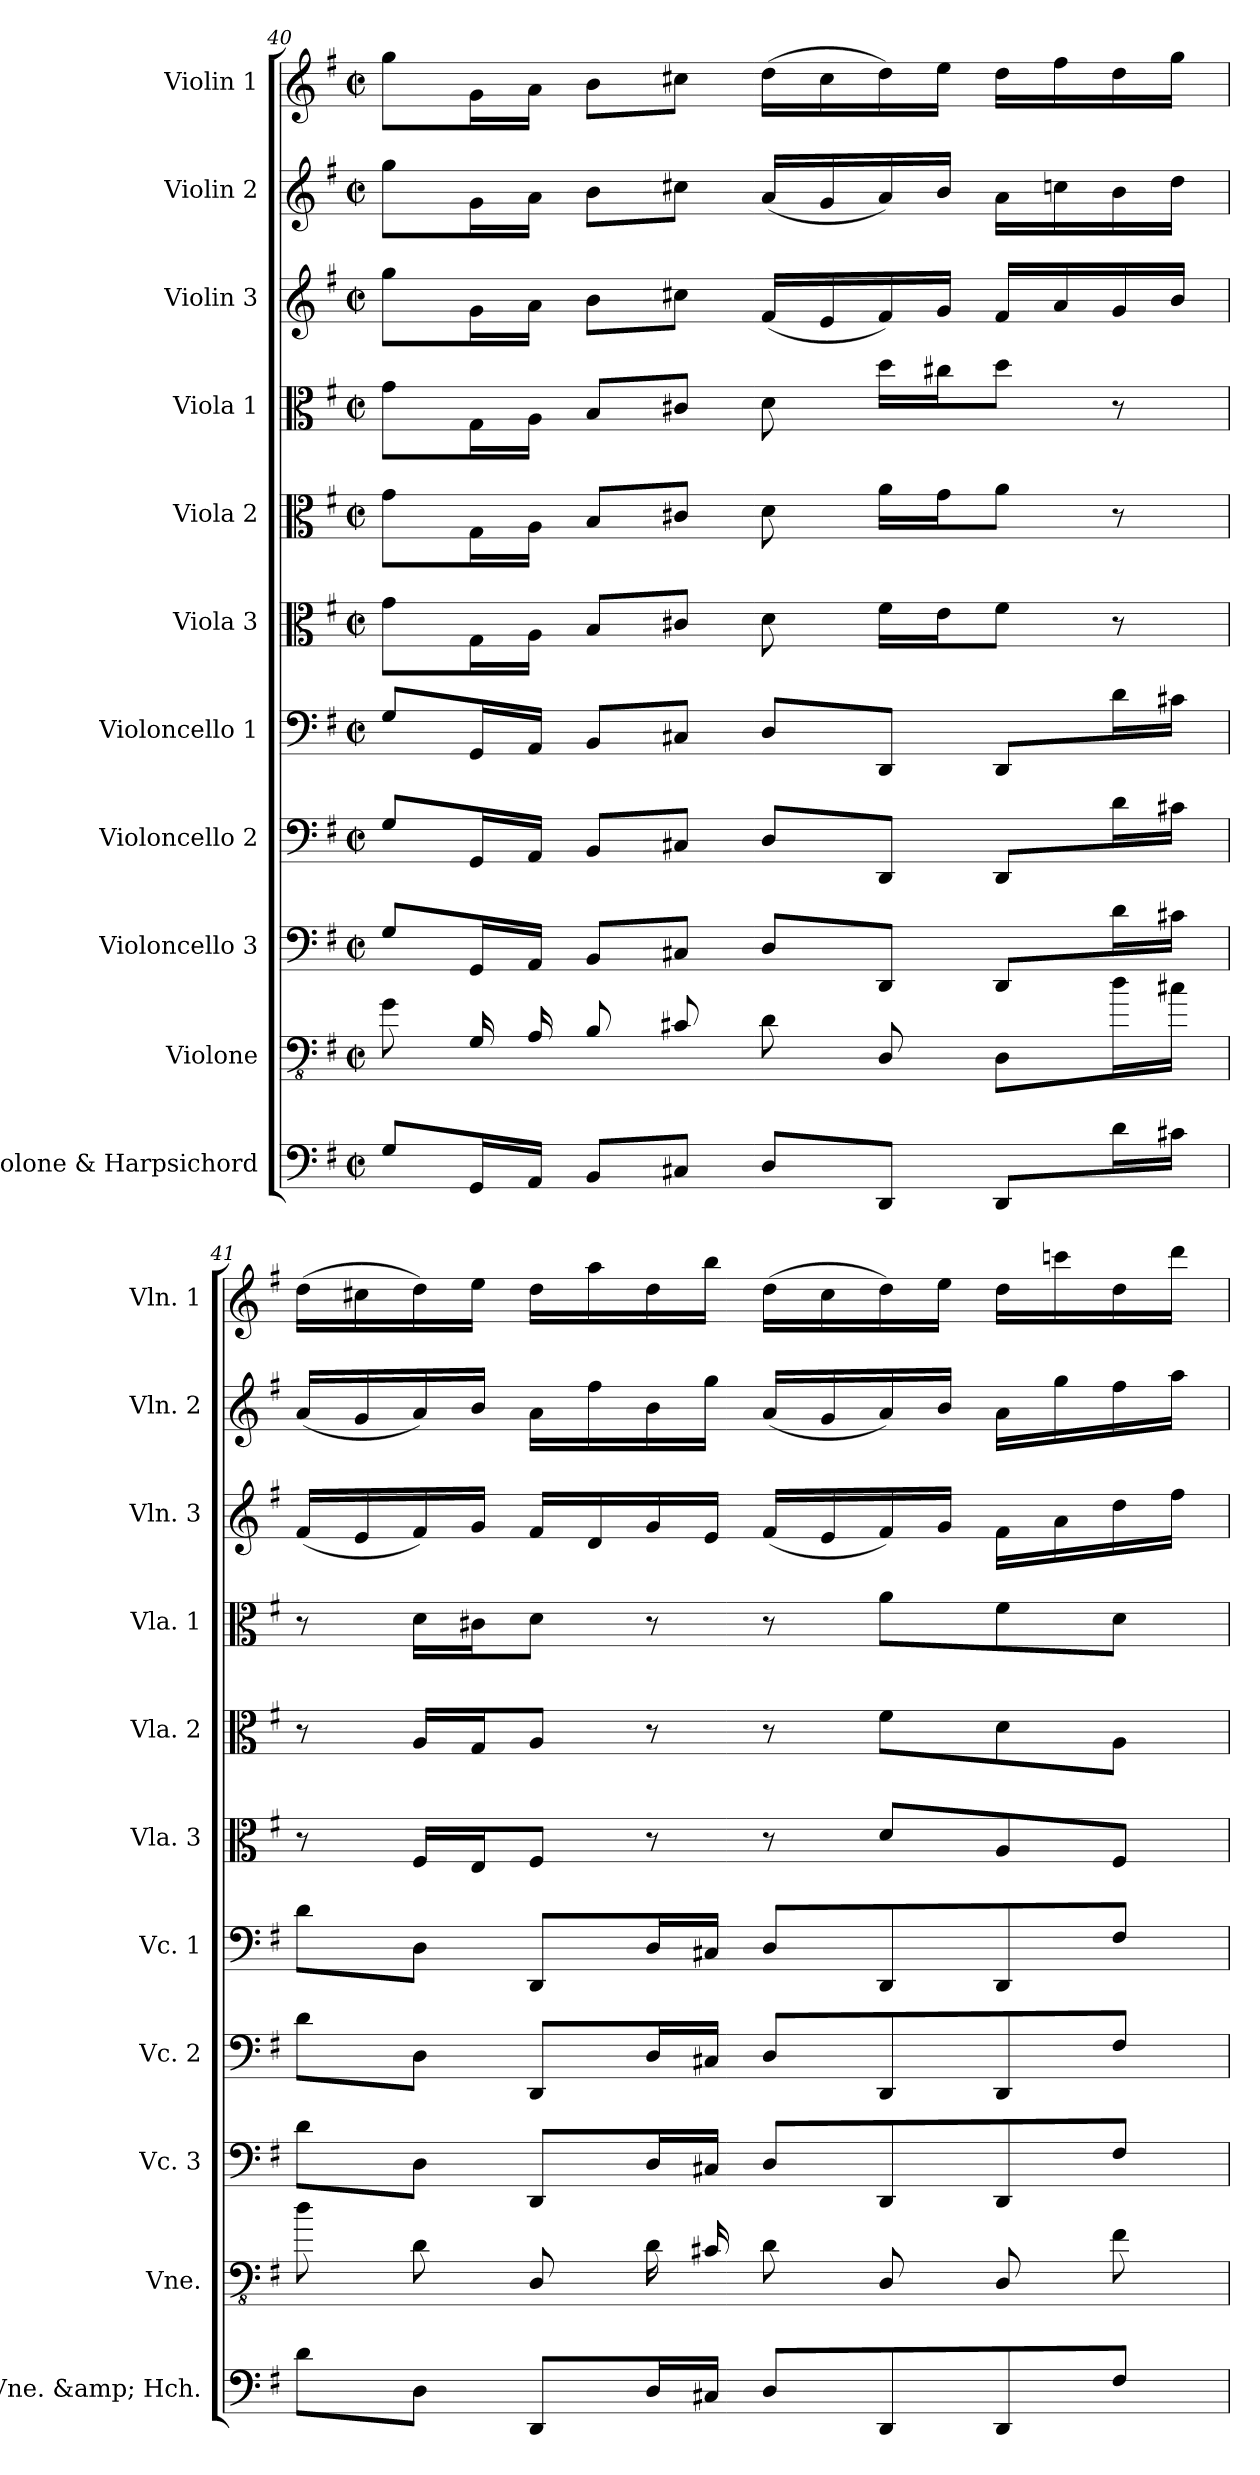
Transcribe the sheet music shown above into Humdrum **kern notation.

**kern	**kern	**kern	**kern	**kern	**kern	**kern	**kern	**kern	**kern	**kern
*part11	*part10	*part9	*part8	*part7	*part6	*part5	*part4	*part3	*part2	*part1
*staff11	*staff10	*staff9	*staff8	*staff7	*staff6	*staff5	*staff4	*staff3	*staff2	*staff1
*I"Violone &amp; Harpsichord	*I"Violone	*I"Violoncello 3	*I"Violoncello 2	*I"Violoncello 1	*I"Viola 3	*I"Viola 2	*I"Viola 1	*I"Violin 3	*I"Violin 2	*I"Violin 1
*I'Vne. &amp; Hch.	*I'Vne.	*I'Vc. 3	*I'Vc. 2	*I'Vc. 1	*I'Vla. 3	*I'Vla. 2	*I'Vla. 1	*I'Vln. 3	*I'Vln. 2	*I'Vln. 1
*clefF4	*clefFv4	*clefF4	*clefF4	*clefF4	*clefC3	*clefC3	*clefC3	*clefG2	*clefG2	*clefG2
*	*ITrd7c12	*	*	*	*	*	*	*	*	*
*k[f#]	*k[f#]	*k[f#]	*k[f#]	*k[f#]	*k[f#]	*k[f#]	*k[f#]	*k[f#]	*k[f#]	*k[f#]
*M4/4	*M4/4	*M4/4	*M4/4	*M4/4	*M4/4	*M4/4	*M4/4	*M4/4	*M4/4	*M4/4
*met(c|)	*met(c|)	*met(c|)	*met(c|)	*met(c|)	*met(c|)	*met(c|)	*met(c|)	*met(c|)	*met(c|)	*met(c|)
=40	=40	=40	=40	=40	=40	=40	=40	=40	=40	=40
8G/L	8GG\	8G/L	8G/L	8G/L	8g\L	8g\L	8g\L	8gg\L	8gg\L	8gg\L
16GG/L	16GGG/	16GG/L	16GG/L	16GG/L	16G\L	16G\L	16G\L	16g\L	16g\L	16g\L
16AA/JJ	16AAA/	16AA/JJ	16AA/JJ	16AA/JJ	16A\JJ	16A\JJ	16A\JJ	16a\JJ	16a\JJ	16a\JJ
8BB/L	8BBB/	8BB/L	8BB/L	8BB/L	8B/L	8B/L	8B/L	8b\L	8b\L	8b\L
8C#X/J	8CC#X/	8C#X/J	8C#X/J	8C#X/J	8c#X/J	8c#X/J	8c#X/J	8cc#X\J	8cc#X\J	8cc#X\J
8D/L	8DD\	8D/L	8D/L	8D/L	8d\	8d\	8d\	(16f#/LL	(16a/LL	(16dd\LL
.	.	.	.	.	.	.	.	16e/	16g/	16cc#\
8DD/J	8DDD/	8DD/J	8DD/J	8DD/J	16f#\LL	16a\LL	16dd\LL	16f#/)	16a/)	16dd\)
.	.	.	.	.	16e\J	16g\J	16cc#X\J	16g/JJ	16b/JJ	16ee\JJ
8DD/L	8DDD/L	8DD/L	8DD/L	8DD/L	8f#\J	8a\J	8dd\J	16f#/LL	16a\LL	16dd\LL
.	.	.	.	.	.	.	.	16a/	16ccn\	16ff#\
16d\L	16D\L	16d\L	16d\L	16d\L	8r	8r	8r	16g/	16b\	16dd\
16c#X\JJ	16C#X\JJ	16c#X\JJ	16c#X\JJ	16c#X\JJ	.	.	.	16b/JJ	16dd\JJ	16gg\JJ
!!LO:LB:g=z
=41	=41	=41	=41	=41	=41	=41	=41	=41	=41	=41
8d\L	8D\	8d\L	8d\L	8d\L	8r	8r	8r	(16f#/LL	(16a/LL	(16dd\LL
.	.	.	.	.	.	.	.	16e/	16g/	16cc#X\
8D\J	8DD\	8D\J	8D\J	8D\J	16F#/LL	16A/LL	16d\LL	16f#/)	16a/)	16dd\)
.	.	.	.	.	16E/J	16G/J	16c#X\J	16g/JJ	16b/JJ	16ee\JJ
8DD/L	8DDD/	8DD/L	8DD/L	8DD/L	8F#/J	8A/J	8d\J	16f#/LL	16a\LL	16dd\LL
.	.	.	.	.	.	.	.	16d/	16ff#\	16aa\
16D/L	16DD\	16D/L	16D/L	16D/L	8r	8r	8r	16g/	16b\	16dd\
16C#X/JJ	16CC#X/	16C#X/JJ	16C#X/JJ	16C#X/JJ	.	.	.	16e/JJ	16gg\JJ	16bb\JJ
8D/L	8DD\	8D/L	8D/L	8D/L	8r	8r	8r	(16f#/LL	(16a/LL	(16dd\LL
.	.	.	.	.	.	.	.	16e/	16g/	16cc#\
8DD/	8DDD/	8DD/	8DD/	8DD/	8d/L	8f#\L	8a\L	16f#/)	16a/)	16dd\)
.	.	.	.	.	.	.	.	16g/JJ	16b/JJ	16ee\JJ
8DD/	8DDD/	8DD/	8DD/	8DD/	8A/	8d\	8f#\	16f#\LL	16a\LL	16dd\LL
.	.	.	.	.	.	.	.	16a\	16gg\	16cccn\
8F#/J	8FF#\	8F#/J	8F#/J	8F#/J	8F#/J	8A\J	8d\J	16dd\	16ff#\	16dd\
.	.	.	.	.	.	.	.	16ff#\JJ	16aa\JJ	16ddd\JJ
=	=	=	=	=	=	=	=	=	=	=
*-	*-	*-	*-	*-	*-	*-	*-	*-	*-	*-
